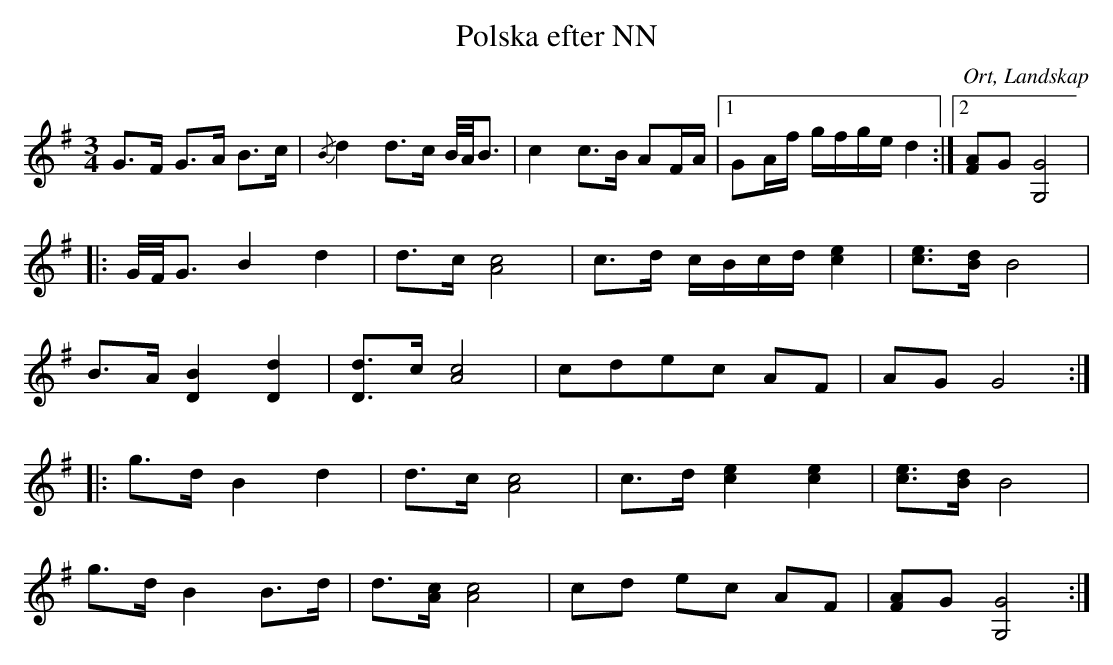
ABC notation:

X:1
T:Polska efter NN
O:Ort, Landskap
M:3/4
L:1/8
K:G
G>F G>A B>c|{/B}d2 d>c B//A//B3/2|c2 c>B AF/A/|1 GA/f/ g/f/g/e/ d2:|2 [FA]G [G,4G4]|
|:G//F//G3/2 B2 d2|d>c [A4c4]|c>d c/B/c/d/ [c2e2]|[ce]>[Bd] B4|
B>A [D2B2] [D2d2]|[Dd]>c [A4c4]|cdec AF|AG G4:|
|:g>d B2 d2|d>c [A4c4]|c>d [c2e2] [c2e2]| [ce]>[Bd] B4|
g>d B2 B>d|d>[Ac] [A4c4]|cd ec AF|[FA]G [G,4G4]:|
